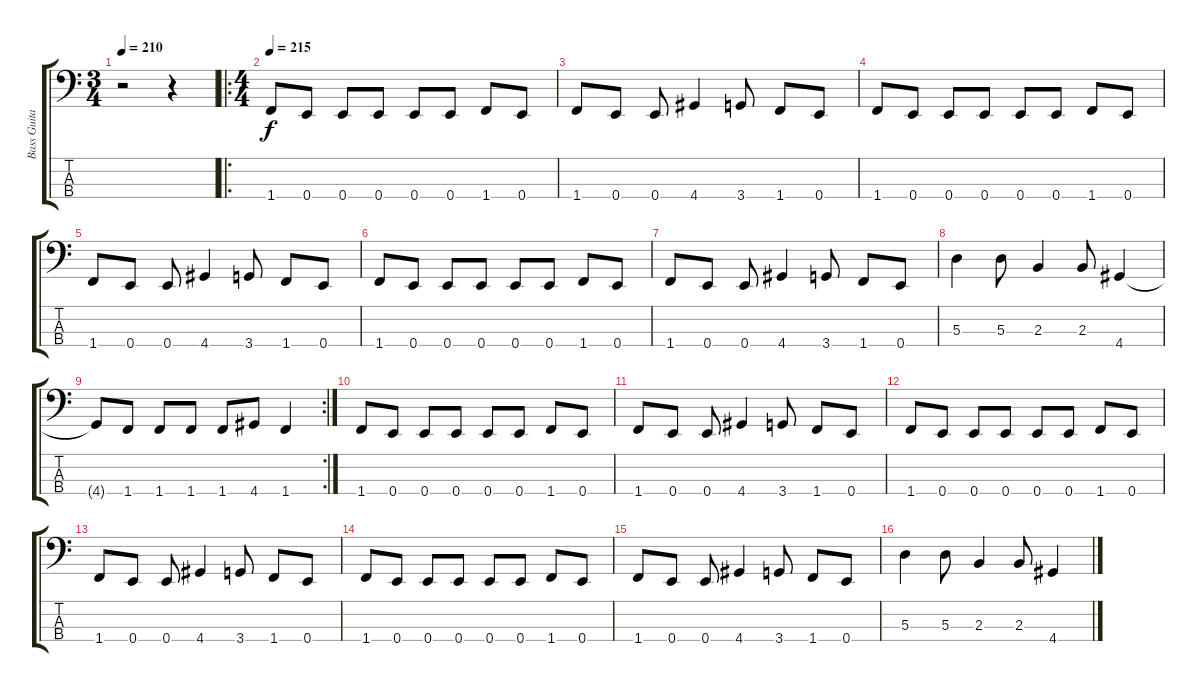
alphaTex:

\track ("Bass Guitar" "Bass Guita") {instrument electricbassfinger}
\staff {score tabs}
\tuning (G2 D2 A1 E1) {hide}
\ts (3 4)
\tempo 210
\clef f4
\ks c
r.2{dy f} r.4 |
\ro
\ts (4 4)
\tempo 215
1.4.8 0.4.8 0.4.8 0.4.8 0.4.8 0.4.8 1.4.8 0.4.8 |
1.4.8 0.4.8 0.4.8 4.4.4 3.4.8 1.4.8 0.4.8 |
1.4.8 0.4.8 0.4.8 0.4.8 0.4.8 0.4.8 1.4.8 0.4.8 |
1.4.8 0.4.8 0.4.8 4.4.4 3.4.8 1.4.8 0.4.8 |
1.4.8 0.4.8 0.4.8 0.4.8 0.4.8 0.4.8 1.4.8 0.4.8 |
1.4.8 0.4.8 0.4.8 4.4.4 3.4.8 1.4.8 0.4.8 |
5.3.4 5.3.8 2.3.4 2.3.8 4.4.4 |
\rc 2
4.4{t}.8 1.4.8 1.4.8 1.4.8 1.4.8 4.4.8 1.4.4 |
1.4.8 0.4.8 0.4.8 0.4.8 0.4.8 0.4.8 1.4.8 0.4.8 |
1.4.8 0.4.8 0.4.8 4.4.4 3.4.8 1.4.8 0.4.8 |
1.4.8 0.4.8 0.4.8 0.4.8 0.4.8 0.4.8 1.4.8 0.4.8 |
1.4.8 0.4.8 0.4.8 4.4.4 3.4.8 1.4.8 0.4.8 |
1.4.8 0.4.8 0.4.8 0.4.8 0.4.8 0.4.8 1.4.8 0.4.8 |
1.4.8 0.4.8 0.4.8 4.4.4 3.4.8 1.4.8 0.4.8 |
5.3.4 5.3.8 2.3.4 2.3.8 4.4.4
